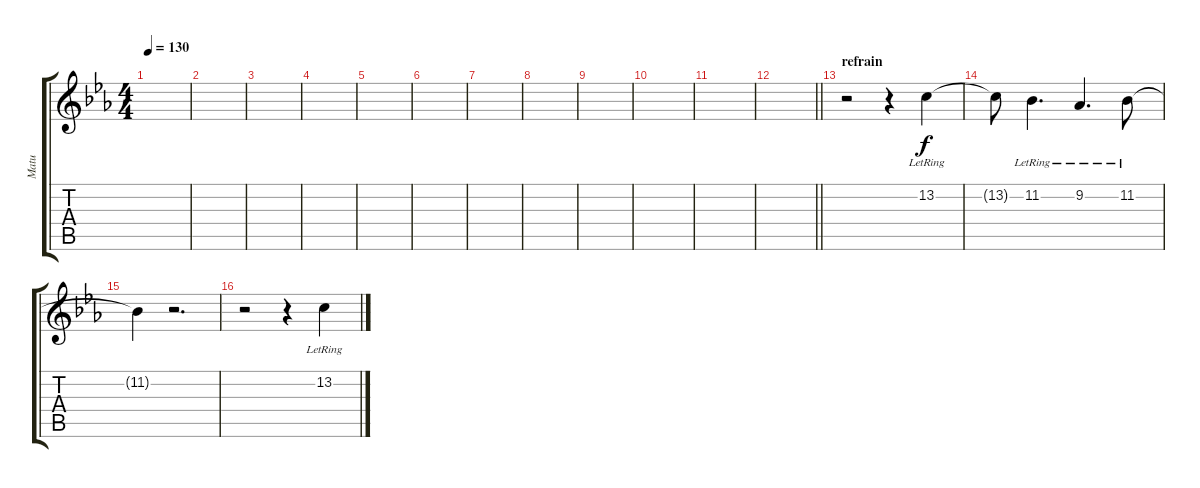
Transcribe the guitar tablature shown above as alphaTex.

\track ("Matu " "Matu ") {instrument fx5brightness}
\staff {score tabs}
\tuning (E4 B3 G3 D3 A2 E2) {hide}
\ts (4 4)
\tempo 130
\clef g2
\ks eb
|
|
|
|
|
|
|
|
|
|
|
\barLineRight lightlight
|
\section ("" "refrain")
r.2 r.4 13.2{lr}.4 |
13.2{t}.8 11.2{lr}.4{d} 9.2{lr}.4{d} 11.2{lr}.8 |
11.2{t}.4 r.2{d} |
r.2 r.4 13.2{lr}.4
